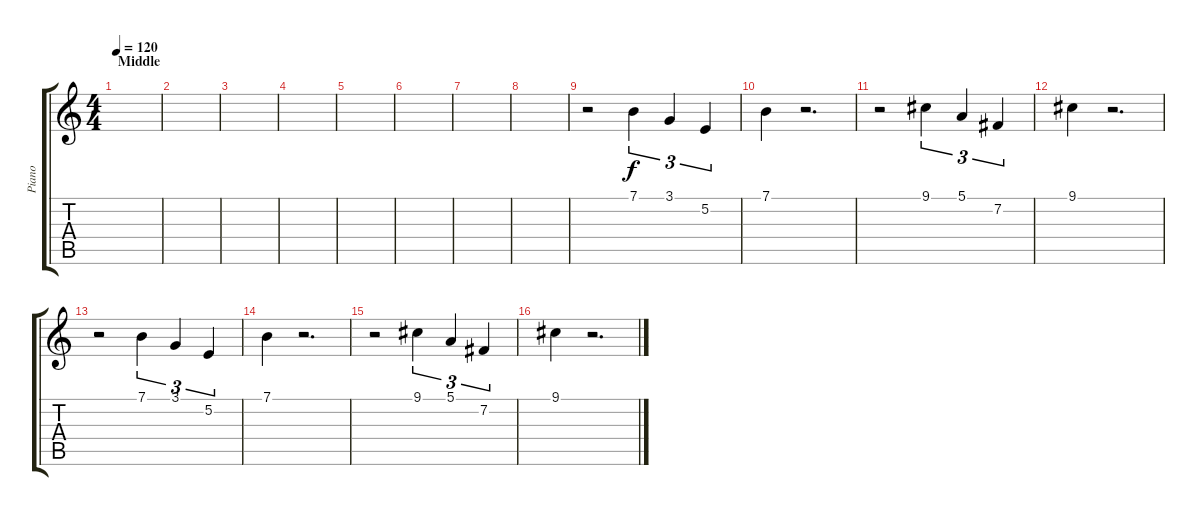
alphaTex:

\track ("Piano" "Piano") {instrument acousticgrandpiano}
\staff {score tabs}
\tuning (E4 B3 G3 D3 A2 E2) {hide}
\ts (4 4)
\section ("" "Middle")
\tempo 120
\clef g2
\ks c
|
|
|
|
|
|
|
|
r.2 7.1.4{tu (3 2)} 3.1.4{tu (3 2)} 5.2.4{tu (3 2)} |
7.1.4 r.2{d} |
r.2 9.1.4{tu (3 2)} 5.1.4{tu (3 2)} 7.2.4{tu (3 2)} |
9.1.4 r.2{d} |
r.2 7.1.4{tu (3 2)} 3.1.4{tu (3 2)} 5.2.4{tu (3 2)} |
7.1.4 r.2{d} |
r.2 9.1.4{tu (3 2)} 5.1.4{tu (3 2)} 7.2.4{tu (3 2)} |
9.1.4 r.2{d}
